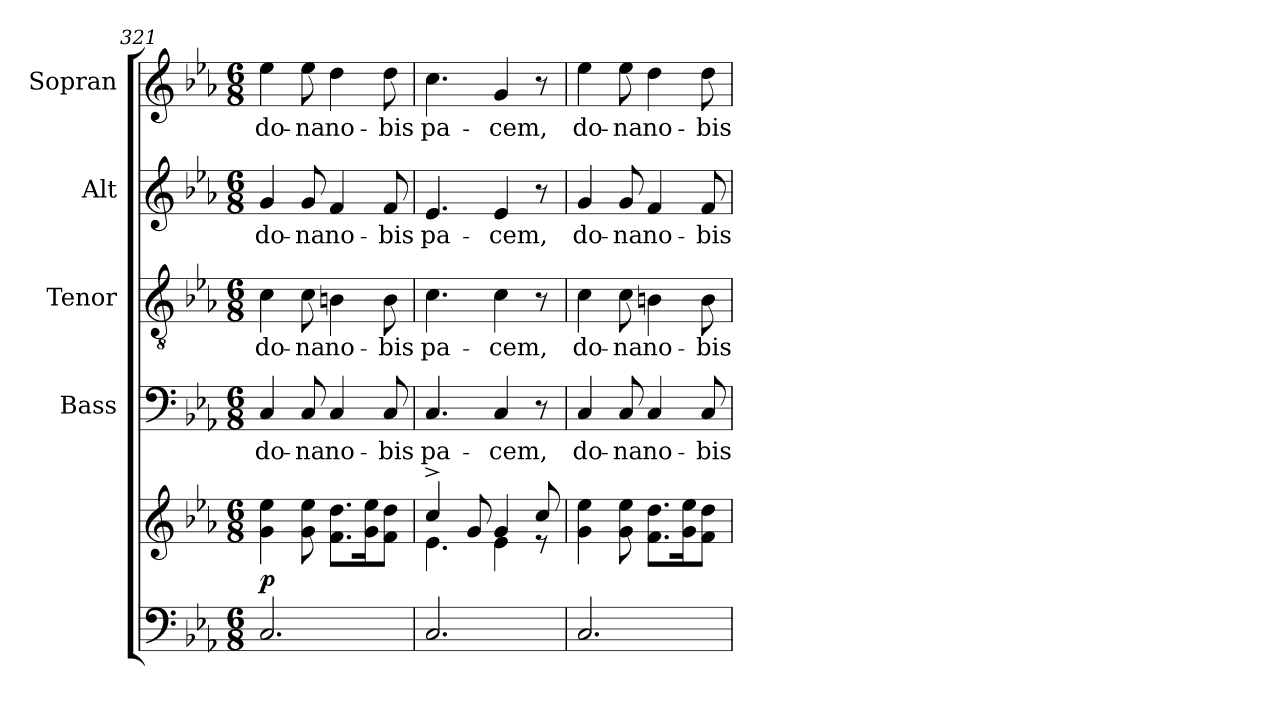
**kern	**kern	**dynam	**kern	**text	**kern	**text	**kern	**text	**kern	**text
*part5	*part5	*part5	*part4	*part4	*part3	*part3	*part2	*part2	*part1	*part1
*staff6	*staff5	*staff5/6	*staff4	*staff4	*staff3	*staff3	*staff2	*staff2	*staff1	*staff1
*	*	*	*I"Bass	*	*I"Tenor	*	*I"Alt	*	*I"Sopran	*
*	*	*	*I'B.	*	*I'T.	*	*I'A.	*	*I'S.	*
*clefF4	*clefG2	*	*clefF4	*	*clefGv2	*	*clefG2	*	*clefG2	*
*k[b-e-a-]	*k[b-e-a-]	*	*k[b-e-a-]	*	*k[b-e-a-]	*	*k[b-e-a-]	*	*k[b-e-a-]	*
*E-:	*E-:	*	*E-:	*	*E-:	*	*E-:	*	*E-:	*
*M6/8	*M6/8	*	*M6/8	*	*M6/8	*	*M6/8	*	*M6/8	*
=321	=321	=321	=321	=321	=321	=321	=321	=321	=321	=321
!	!	!LO:DY:a=2	!	!LO:LY:b	!	!LO:LY:b	!	!LO:LY:b	!	!LO:LY:b
2.C/	4g\ 4ee-\	p	4C/	do-	4c\	do-	4g/	do-	4ee-\	do-
!	!	!	!	!LO:LY:b	!	!LO:LY:b	!	!LO:LY:b	!	!LO:LY:b
.	8g\ 8ee-\	.	8C/	-na	8c\	-na	8g/	-na	8ee-\	-na
!	!	!	!	!LO:LY:b	!	!LO:LY:b	!	!LO:LY:b	!	!LO:LY:b
.	8.f\ 8.dd\L	.	4C/	no-	4Bn\	no-	4f/	no-	4dd\	no-
.	16g\ 16ee-\k	.	.	.	.	.	.	.	.	.
!	!	!	!	!LO:LY:b	!	!LO:LY:b	!	!LO:LY:b	!	!LO:LY:b
.	8f\ 8dd\J	.	8C/	-bis	8B\	-bis	8f/	-bis	8dd\	-bis
!!LO:LB:g=z
=322	=322	=322	=322	=322	=322	=322	=322	=322	=322	=322
*	*^	*	*	*	*	*	*	*	*	*
!	!	!	!	!	!LO:LY:b	!	!LO:LY:b	!	!LO:LY:b	!	!LO:LY:b
2.C/	4cc^>/	4.e-\	.	4.C/	pa-	4.c\	pa-	4.e-/	pa-	4.cc\	pa-
.	8g/	.	.	.	.	.	.	.	.	.	.
!	!	!	!	!	!LO:LY:b	!	!LO:LY:b	!	!LO:LY:b	!	!LO:LY:b
.	4g/	4e-\	.	4C/	-cem,	4c\	-cem,	4e-/	-cem,	4g/	-cem,
.	8cc/	8re	.	8r	.	8r	.	8r	.	8r	.
=323	=323	=323	=323	=323	=323	=323	=323	=323	=323	=323	=323
!	!	!	!	!	!LO:LY:b	!	!LO:LY:b	!	!LO:LY:b	!	!LO:LY:b
*	*v	*v	*	*	*	*	*	*	*	*	*
2.C/	4g\ 4ee-\	.	4C/	do-	4c\	do-	4g/	do-	4ee-\	do-
!	!	!	!	!LO:LY:b	!	!LO:LY:b	!	!LO:LY:b	!	!LO:LY:b
.	8g\ 8ee-\	.	8C/	-na	8c\	-na	8g/	-na	8ee-\	-na
!	!	!	!	!LO:LY:b	!	!LO:LY:b	!	!LO:LY:b	!	!LO:LY:b
.	8.f\ 8.dd\L	.	4C/	no-	4Bn\	no-	4f/	no-	4dd\	no-
.	16g\ 16ee-\k	.	.	.	.	.	.	.	.	.
!	!	!	!	!LO:LY:b	!	!LO:LY:b	!	!LO:LY:b	!	!LO:LY:b
.	8f\ 8dd\J	.	8C/	-bis	8B\	-bis	8f/	-bis	8dd\	-bis
=	=	=	=	=	=	=	=	=	=	=
*-	*-	*-	*-	*-	*-	*-	*-	*-	*-	*-
